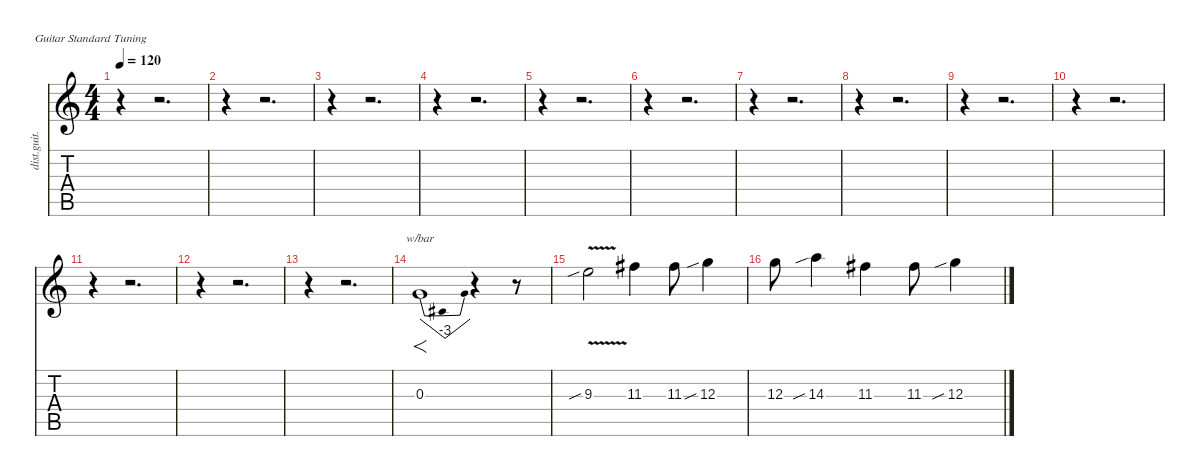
\defaultSystemsLayout 4
\hideDynamics
\bracketExtendMode nobrackets
\otherSystemsTrackNameOrientation horizontal
\track ("Track 7" "dist.guit.") {instrument distortionguitar}
\staff {score tabs}
\tuning (E4 B3 G3 D3 A2 E2)
\ts (4 4)
\tempo 120
\clef g2
\ks c
r.4{dy f beam Down} r.2{d beam Down} |
r.4{beam Down} r.2{d beam Down} |
r.4{beam Down} r.2{d beam Down} |
r.4{beam Down} r.2{d beam Down} |
r.4{beam Down} r.2{d beam Down} |
r.4{beam Down} r.2{d beam Down} |
r.4{beam Down} r.2{d beam Down} |
r.4{beam Down} r.2{d beam Down} |
r.4{beam Down} r.2{d beam Down} |
r.4{beam Down} r.2{d beam Down} |
r.4{beam Down} r.2{d beam Down} |
r.4{beam Down} r.2{d beam Down} |
r.4{beam Down} r.2{d beam Down} |
0.3.1{f tbe (dip default 0 0 30 -12 60 0) beam Up} r.4{beam Up} r.8{beam Up} |
9.3{v sib}.2{beam Down} 11.3{acc #}.4{beam Down} 11.3{acc #}.8{beam Down} 12.3{sib}.4{beam Down} |
12.3.8{beam Down} 14.3{sib}.4{beam Down} 11.3{acc #}.4{beam Down} 11.3{acc #}.8{beam Down} 12.3{sib}.4{beam Down}
